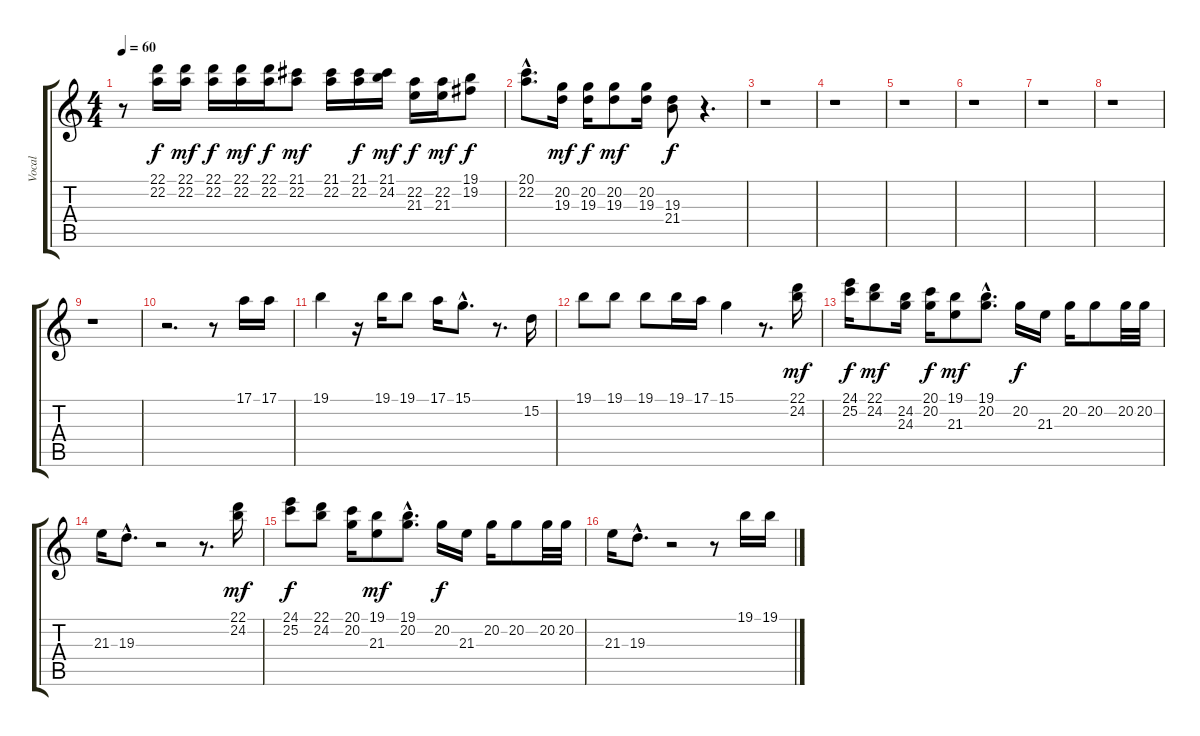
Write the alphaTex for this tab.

\track ("Vocal" "Vocal") {instrument stringensemble1}
\staff {score tabs}
\tuning (E4 B3 G3 D3 A2 E2) {hide}
\ts (4 4)
\tempo 60
\clef g2
\ks c
r.8{dy f} (22.1 22.2).16 (22.1 22.2).16{dy mf} (22.1 22.2).16{dy f} (22.1 22.2).16{dy mf} (22.1 22.2).16{dy f} (21.1 22.2).8{dy mf} (21.1 22.2).16 (21.1 22.2).16{dy f} (21.1 24.2).16{dy mf} (22.2 21.3).16{dy f} (22.2 21.3).16{dy mf} (19.1 19.2).8{dy f} |
(20.1{hac} 22.2{hac}).8{d} (20.2 19.3).16{dy mf} (20.2 19.3).16{dy f} (20.2 19.3).8{dy mf} (20.2 19.3).16 (19.3 21.4).8{dy f} r.4{d} |
r.1 |
r.1 |
r.1 |
r.1 |
r.1 |
r.1 |
r.1 |
r.2{d} r.8 17.1.16 17.1.16 |
19.1.4 r.16 19.1.16 19.1.8 17.1.16 15.1{hac}.8{d} r.8{d} 15.2.16 |
19.1.8 19.1.8 19.1.8 19.1.16 17.1.16 15.1.4 r.8{d} (22.1 24.2).16{dy mf} |
(24.1 25.2).16{dy f} (22.1 24.2).8{dy mf} (24.2 24.3).16 (20.1 20.2).16{dy f} (19.1 21.3).8{dy mf} (19.1{hac} 20.2{hac}).8{d} 20.2.16{dy f} 21.3.16 20.2.16 20.2.8 20.2.32 20.2.32 |
21.3.16 19.3{hac}.8{d} r.2 r.8{d} (22.1 24.2).16{dy mf} |
(24.1 25.2).8{dy f} (22.1 24.2).8 (20.1 20.2).16 (19.1 21.3).8{dy mf} (19.1{hac} 20.2{hac}).8{d} 20.2.16{dy f} 21.3.16 20.2.16 20.2.8 20.2.32 20.2.32 |
21.3.16 19.3{hac}.8{d} r.2 r.8 19.1.16 19.1.16
